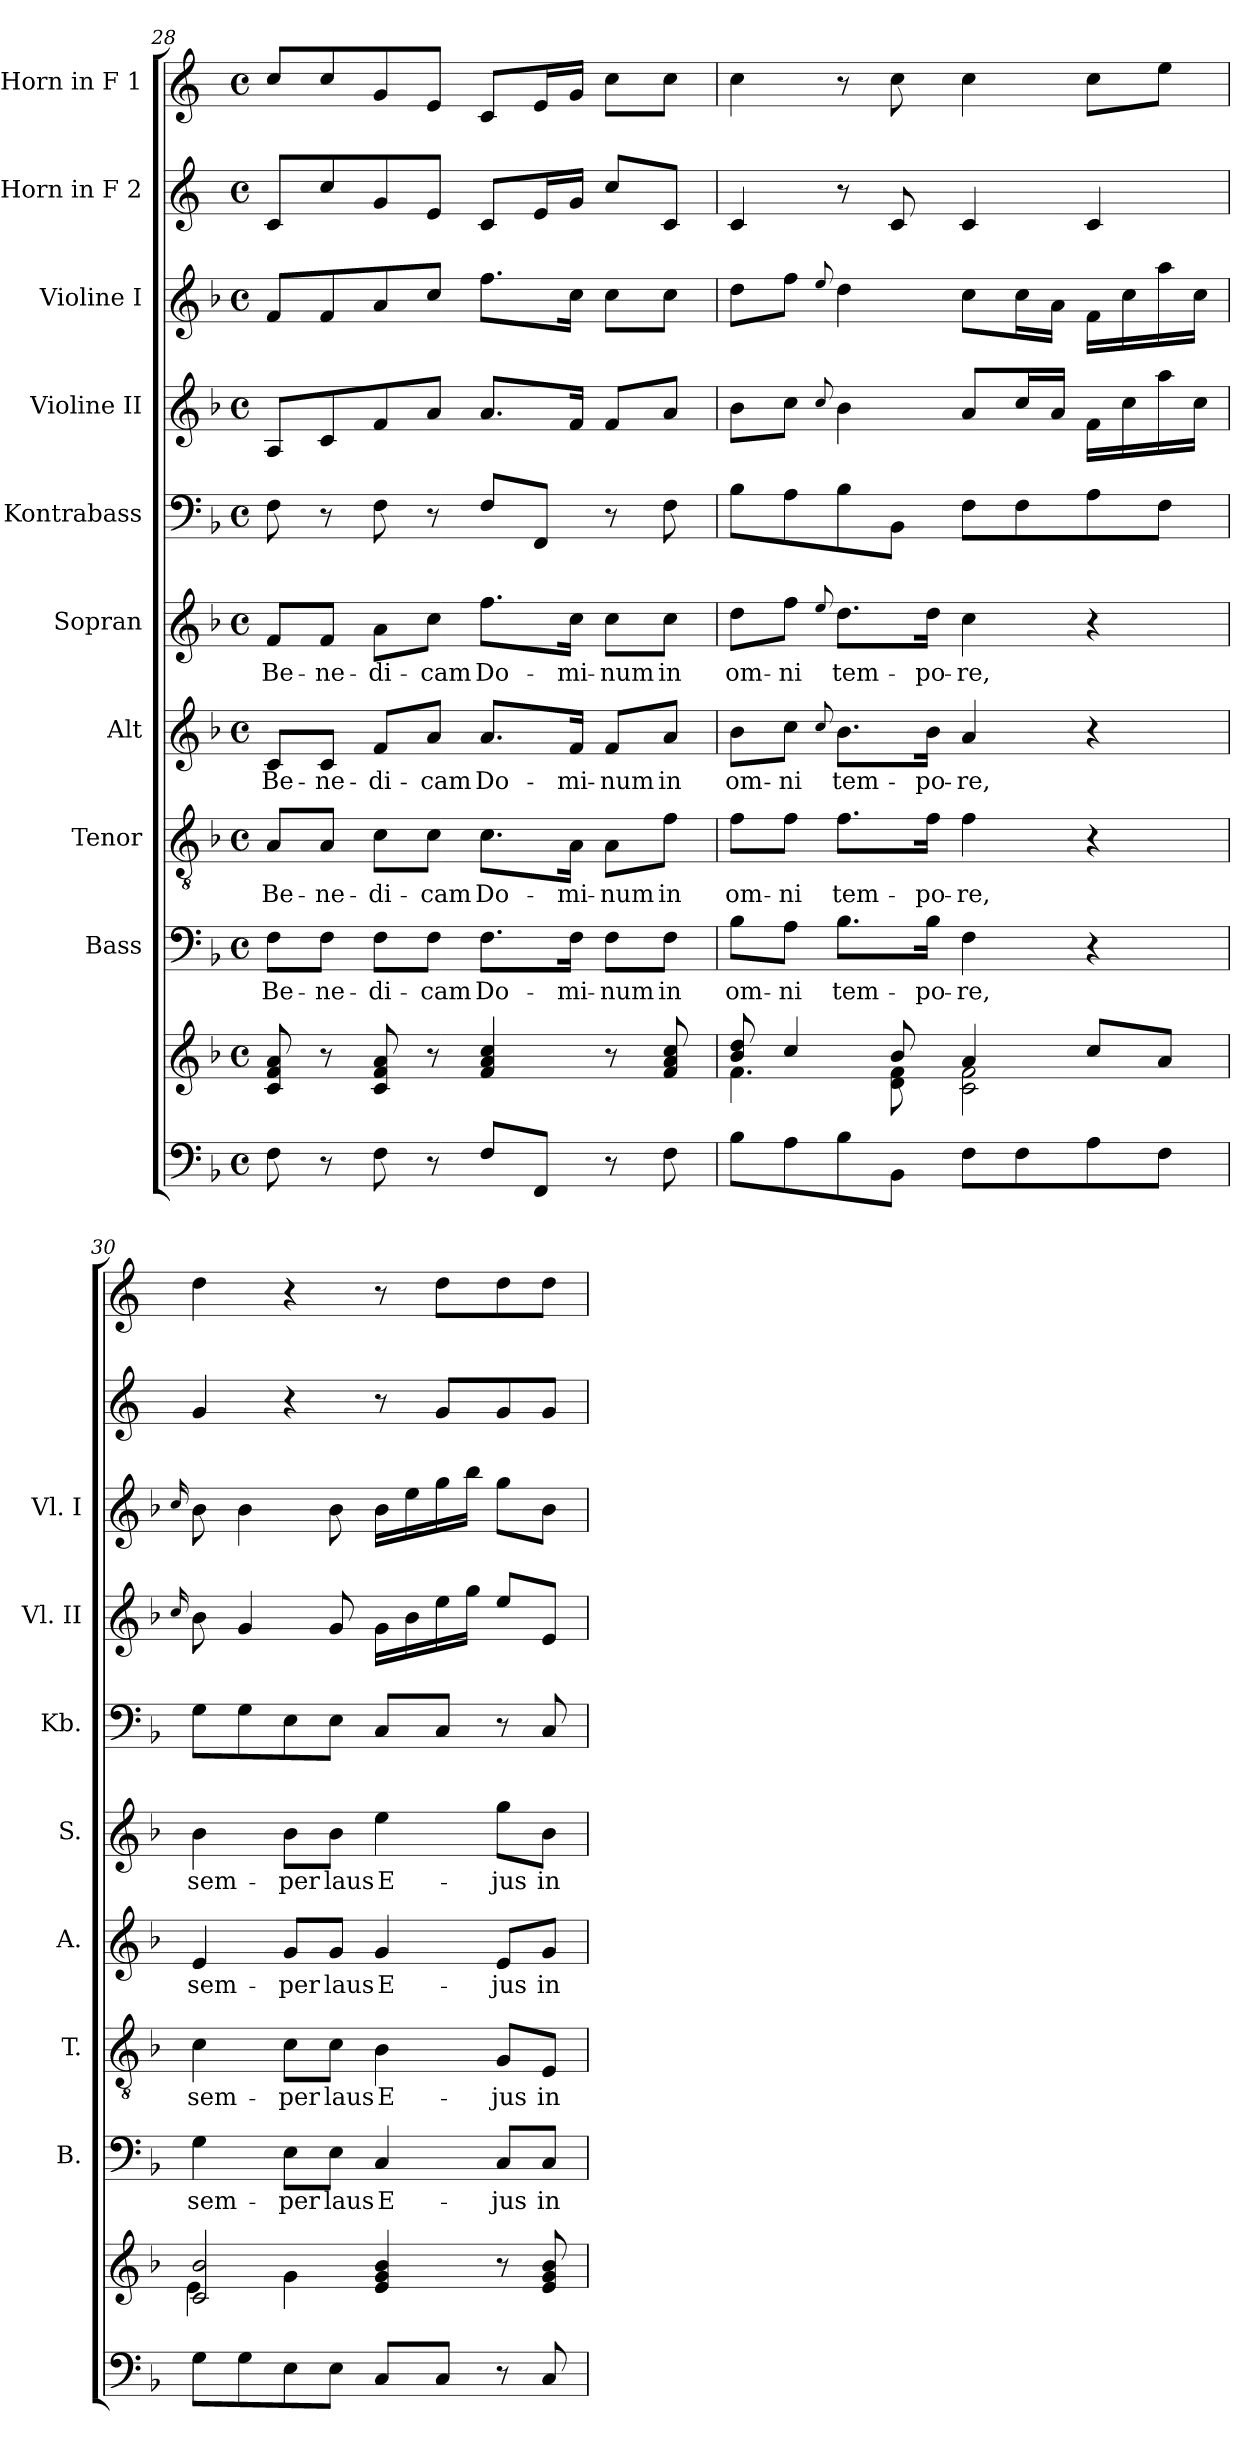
**kern	**kern	**kern	**text	**kern	**text	**kern	**text	**kern	**text	**kern	**kern	**kern	**kern	**kern
*part10	*part10	*part9	*part9	*part8	*part8	*part7	*part7	*part6	*part6	*part5	*part4	*part3	*part2	*part1
*staff11	*staff10	*staff9	*staff9	*staff8	*staff8	*staff7	*staff7	*staff6	*staff6	*staff5	*staff4	*staff3	*staff2	*staff1
*	*	*I"Bass	*	*I"Tenor	*	*I"Alt	*	*I"Sopran	*	*I"Kontrabass	*I"Violine II	*I"Violine I	*I"Horn in F 2	*I"Horn in F 1
*	*	*I'B.	*	*I'T.	*	*I'A.	*	*I'S.	*	*I'Kb.	*I'Vl. II	*I'Vl. I	*	*
!!LO:PB:g=z
*clefF4	*clefG2	*clefF4	*	*clefGv2	*	*clefG2	*	*clefG2	*	*clefF4	*clefG2	*clefG2	*clefG2	*clefG2
*	*	*	*	*	*	*	*	*	*	*ITrd7c12	*	*	*ITrd4c7	*ITrd4c7
*k[b-]	*k[b-]	*k[b-]	*	*k[b-]	*	*k[b-]	*	*k[b-]	*	*k[b-]	*k[b-]	*k[b-]	*k[b-]	*k[b-]
*F:	*F:	*F:	*	*F:	*	*F:	*	*F:	*	*F:	*F:	*F:	*F:	*F:
*M4/4	*M4/4	*M4/4	*	*M4/4	*	*M4/4	*	*M4/4	*	*M4/4	*M4/4	*M4/4	*M4/4	*M4/4
*met(c)	*met(c)	*met(c)	*	*met(c)	*	*met(c)	*	*met(c)	*	*met(c)	*met(c)	*met(c)	*met(c)	*met(c)
=28	=28	=28	=28	=28	=28	=28	=28	=28	=28	=28	=28	=28	=28	=28
!	!	!	!LO:LY:b	!	!LO:LY:b	!	!LO:LY:b	!	!LO:LY:b	!	!	!	!	!
8F\	8c/ 8f/ 8a/	8F\L	Be-	8A/L	Be-	8c/L	Be-	8f/L	Be-	8FF\	8A/L	8f/L	8F/L	8f/L
!	!	!	!LO:LY:b	!	!LO:LY:b	!	!LO:LY:b	!	!LO:LY:b	!	!	!	!	!
8r	8r	8F\J	-ne-	8A/J	-ne-	8c/J	-ne-	8f/J	-ne-	8r	8c/	8f/	8f/	8f/
!	!	!	!LO:LY:b	!	!LO:LY:b	!	!LO:LY:b	!	!LO:LY:b	!	!	!	!	!
8F\	8c/ 8f/ 8a/	8F\L	-di-	8c\L	-di-	8f/L	-di-	8a\L	-di-	8FF\	8f/	8a/	8c/	8c/
!	!	!	!LO:LY:b	!	!LO:LY:b	!	!LO:LY:b	!	!LO:LY:b	!	!	!	!	!
8r	8r	8F\J	-cam	8c\J	-cam	8a/J	-cam	8cc\J	-cam	8r	8a/J	8cc/J	8A/J	8A/J
!	!	!	!LO:LY:b	!	!LO:LY:b	!	!LO:LY:b	!	!LO:LY:b	!	!	!	!	!
8F/L	4f/ 4a/ 4cc/	8.F\L	Do-	8.c\L	Do-	8.a/L	Do-	8.ff\L	Do-	8FF/L	8.a/L	8.ff\L	8F/L	8F/L
8FF/J	.	.	.	.	.	.	.	.	.	8FFF/J	.	.	16A/L	16A/L
!	!	!	!LO:LY:b	!	!LO:LY:b	!	!LO:LY:b	!	!LO:LY:b	!	!	!	!	!
.	.	16F\Jk	-mi-	16A\Jk	-mi-	16f/Jk	-mi-	16cc\Jk	-mi-	.	16f/Jk	16cc\Jk	16c/JJ	16c/JJ
!	!	!	!LO:LY:b	!	!LO:LY:b	!	!LO:LY:b	!	!LO:LY:b	!	!	!	!	!
8r	8r	8F\L	-num	8A\L	-num	8f/L	-num	8cc\L	-num	8r	8f/L	8cc\L	8f/L	8f\L
!	!	!	!LO:LY:b	!	!LO:LY:b	!	!LO:LY:b	!	!LO:LY:b	!	!	!	!	!
8F\	8f/ 8a/ 8cc/	8F\J	in	8f\J	in	8a/J	in	8cc\J	in	8FF\	8a/J	8cc\J	8F/J	8f\J
=29	=29	=29	=29	=29	=29	=29	=29	=29	=29	=29	=29	=29	=29	=29
*	*^	*	*	*	*	*	*	*	*	*	*	*	*	*
!	!	!	!	!LO:LY:b	!	!LO:LY:b	!	!LO:LY:b	!	!LO:LY:b	!	!	!	!	!
8B-\L	8b-/ 8dd/	4.f\	8B-\L	om-	8f\L	om-	8b-\L	om-	8dd\L	om-	8BB-\L	8b-\L	8dd\L	4F/	4f\
!	!	!	!	!LO:LY:b	!	!LO:LY:b	!	!LO:LY:b	!	!LO:LY:b	!	!	!	!	!
8A\	4cc/	.	8A\J	-ni	8f\J	-ni	8cc\J	-ni	8ff\J	-ni	8AA\	8cc\J	8ff\J	.	.
.	.	.	.	.	.	.	8qqcc/	.	8qqee/	.	.	8qqcc/	8qqee/	.	.
!	!	!	!	!LO:LY:b	!	!LO:LY:b	!	!LO:LY:b	!	!LO:LY:b	!	!	!	!	!
8B-\	.	.	8.B-\L	tem-	8.f\L	tem-	8.b-\L	tem-	8.dd\L	tem-	8BB-\	4b-\	4dd\	8r	8r
8BB-\J	8b-/	8d\ 8f\	.	.	.	.	.	.	.	.	8BBB-\J	.	.	8F/	8f\
!	!	!	!	!LO:LY:b	!	!LO:LY:b	!	!LO:LY:b	!	!LO:LY:b	!	!	!	!	!
.	.	.	16B-\Jk	-po-	16f\Jk	-po-	16b-\Jk	-po-	16dd\Jk	-po-	.	.	.	.	.
!	!	!	!	!LO:LY:b	!	!LO:LY:b	!	!LO:LY:b	!	!LO:LY:b	!	!	!	!	!
8F\L	4a/	2c\ 2f\	4F\	-re,	4f\	-re,	4a/	-re,	4cc\	-re,	8FF\L	8a/L	8cc\L	4F/	4f\
8F\	.	.	.	.	.	.	.	.	.	.	8FF\	16cc/L	16cc\L	.	.
.	.	.	.	.	.	.	.	.	.	.	.	16a/JJ	16a\JJ	.	.
8A\	8cc/L	.	4r	.	4r	.	4r	.	4r	.	8AA\	16f\LL	16f\LL	4F/	8f\L
.	.	.	.	.	.	.	.	.	.	.	.	16cc\	16cc\	.	.
8F\J	8a/J	.	.	.	.	.	.	.	.	.	8FF\J	16aa\	16aa\	.	8a\J
.	.	.	.	.	.	.	.	.	.	.	.	16cc\JJ	16cc\JJ	.	.
=30	=30	=30	=30	=30	=30	=30	=30	=30	=30	=30	=30	=30	=30	=30	=30
.	.	.	.	.	.	.	.	.	.	.	.	16qqcc/	16qqcc/	.	.
!	!	!	!	!LO:LY:b	!	!LO:LY:b	!	!LO:LY:b	!	!LO:LY:b	!	!	!	!	!
8G\L	2c/ 2b-/	4e\	4G\	sem-	4c\	sem-	4e/	sem-	4b-\	sem-	8GG\L	8b-\	8b-\	4c/	4g\
8G\	.	.	.	.	.	.	.	.	.	.	8GG\	4g/	4b-\	.	.
!	!	!	!	!LO:LY:b	!	!LO:LY:b	!	!LO:LY:b	!	!LO:LY:b	!	!	!	!	!
8E\	.	4g\	8E\L	-per	8c\L	-per	8g/L	-per	8b-\L	-per	8EE\	.	.	4r	4r
!	!	!	!	!LO:LY:b	!	!LO:LY:b	!	!LO:LY:b	!	!LO:LY:b	!	!	!	!	!
8E\J	.	.	8E\J	laus	8c\J	laus	8g/J	laus	8b-\J	laus	8EE\J	8g/	8b-\	.	.
!	!	!	!	!LO:LY:b	!	!LO:LY:b	!	!LO:LY:b	!	!LO:LY:b	!	!	!	!	!
8C/L	4e/ 4g/ 4b-/	2ryy	4C/	E-	4B-\	E-	4g/	E-	4ee\	E-	8CC/L	16g\LL	16b-\LL	8r	8r
.	.	.	.	.	.	.	.	.	.	.	.	16b-\	16ee\	.	.
8C/J	.	.	.	.	.	.	.	.	.	.	8CC/J	16ee\	16gg\	8c/L	8g\L
.	.	.	.	.	.	.	.	.	.	.	.	16gg\JJ	16bb-\JJ	.	.
!	!	!	!	!LO:LY:b	!	!LO:LY:b	!	!LO:LY:b	!	!LO:LY:b	!	!	!	!	!
8r	8r	.	8C/L	-jus	8G/L	-jus	8e/L	-jus	8gg\L	-jus	8r	8ee/L	8gg\L	8c/	8g\
!	!	!	!	!LO:LY:b	!	!LO:LY:b	!	!LO:LY:b	!	!LO:LY:b	!	!	!	!	!
8C/	8e/ 8g/ 8b-/	.	8C/J	in	8E/J	in	8g/J	in	8b-\J	in	8CC/	8e/J	8b-\J	8c/J	8g\J
*	*v	*v	*	*	*	*	*	*	*	*	*	*	*	*	*
=	=	=	=	=	=	=	=	=	=	=	=	=	=	=
*-	*-	*-	*-	*-	*-	*-	*-	*-	*-	*-	*-	*-	*-	*-
